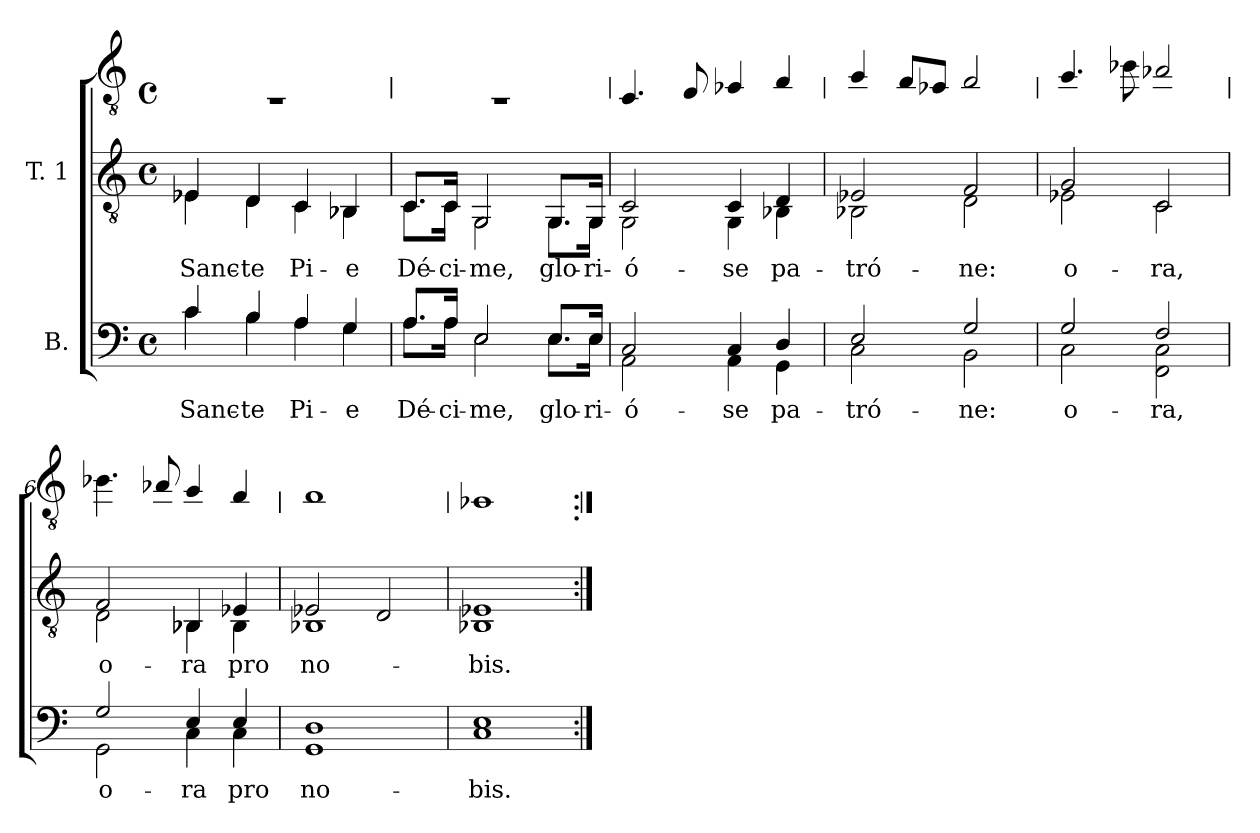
**kern	**text	**kern	**text	**kern
*part2	*part2	*part1	*part1	*part1
*staff3	*staff3	*staff2	*staff2	*staff1
*I"B.	*	*I"T. 1	*	*
!!LO:PB:g=z
*	*	*	*	*stria0
*clefF4	*	*clefGv2	*	*clefGv2
*k[]	*	*k[]	*	*k[]
*C:	*	*C:	*	*C:
*M4/4	*	*M4/4	*	*M4/4
*met(c)	*	*met(c)	*	*met(c)
*MM86	*	*MM86	*	*MM86
=1	=1	=1	=1	=1
!	!LO:LY:b:color=#000000	!	!	!
*^	*	*	*	*
!	!	!	!	!LO:LY:b:color=#000000	!
*	*	*	*^	*	*
4ci/	4ci\	Sanc-	4E-i/	4E-i\	Sanc-	1r
!	!	!LO:LY:b:color=#000000	!	!	!	!
!	!	!	!	!	!LO:LY:b:color=#000000	!
4Bi/	4Bi\	-te	4Di/	4Di\	-te	.
!	!	!LO:LY:b:color=#000000	!	!	!	!
!	!	!	!	!	!LO:LY:b:color=#000000	!
4Ai/	4Ai\	Pi-	4Ci/	4Ci\	Pi-	.
!	!	!LO:LY:b:color=#000000	!	!	!	!
!	!	!	!	!	!LO:LY:b:color=#000000	!
4Gi/	4Gi\	-e	4BB-i/	4BB-i\	-e	.
=2	=2	=2	=2	=2	=2	=2
!	!	!LO:LY:b:color=#000000	!	!	!	!
!	!	!	!	!	!LO:LY:b:color=#000000	!
8.Ai/L	8.Ai\L	Dé-	8.Ci/L	8.Ci\L	Dé-	1r
!	!	!LO:LY:b:color=#000000	!	!	!	!
!	!	!	!	!	!LO:LY:b:color=#000000	!
16Ai/Jk	16Ai\Jk	-ci-	16Ci/Jk	16Ci\Jk	-ci-	.
!	!	!LO:LY:b:color=#000000	!	!	!	!
!	!	!	!	!	!LO:LY:b:color=#000000	!
2Ei/	2Ei\	-me,	2GGi/	2GGi\	-me,	.
!	!	!LO:LY:b:color=#000000	!	!	!	!
!	!	!	!	!	!LO:LY:b:color=#000000	!
8.Ei/L	8.Ei\L	glo-	8.GGi/L	8.GGi\L	glo-	.
!	!	!LO:LY:b:color=#000000	!	!	!	!
!	!	!	!	!	!LO:LY:b:color=#000000	!
16Ei/Jk	16Ei\Jk	-ri-	16GGi/Jk	16GGi\Jk	-ri-	.
=3	=3	=3	=3	=3	=3	=3
!	!	!LO:LY:b:color=#000000	!	!	!	!
!	!	!	!	!	!LO:LY:b:color=#000000	!
2Ci/	2AAi\	-ó-	2Ci/	2GGi\	-ó-	4.Ci/
.	.	.	.	.	.	8Di/
!	!	!LO:LY:b:color=#000000	!	!	!	!
!	!	!	!	!	!LO:LY:b:color=#000000	!
4Ci/	4AAi\	-se	4Ci/	4GGi\	-se	4E-i/
!	!	!LO:LY:b:color=#000000	!	!	!	!
!	!	!	!	!	!LO:LY:b:color=#000000	!
4Di/	4GGi\	pa-	4Di/	4BB-i\	pa-	4Fi/
=4	=4	=4	=4	=4	=4	=4
!	!	!LO:LY:b:color=#000000	!	!	!	!
!	!	!	!	!	!LO:LY:b:color=#000000	!
2Ei/	2Ci\	-tró-	2E-i/	2BB-i\	-tró-	4Gi/
.	.	.	.	.	.	8Fi/L
.	.	.	.	.	.	8E-i/J
!	!	!LO:LY:b:color=#000000	!	!	!	!
!	!	!	!	!	!LO:LY:b:color=#000000	!
2Gi/	2BBi\	-ne:	2Fi/	2Di\	-ne:	2Fi/
!!LO:LB:g=z
=5	=5	=5	=5	=5	=5	=5
!	!	!LO:LY:b:color=#000000	!	!	!	!
!	!	!	!	!	!LO:LY:b:color=#000000	!
2Gi/	2Ci\	o-	2Gi/	2E-i\	o-	4.Gi/
.	.	.	.	.	.	8B-i\
!	!	!LO:LY:b:color=#000000	!	!	!	!
!	!	!	!	!	!LO:LY:b:color=#000000	!
2Fi/	2FFi\ 2Ci	-ra,	2Ci/	2Ci\	-ra,	2A-i/
=6	=6	=6	=6	=6	=6	=6
!	!	!LO:LY:b:color=#000000	!	!	!	!
!	!	!	!	!	!LO:LY:b:color=#000000	!
2Gi/	2GGi\	o-	2Fi/	2Di\	o-	4.B-i\
.	.	.	.	.	.	8A-i/
!	!	!LO:LY:b:color=#000000	!	!	!	!
!	!	!	!	!	!LO:LY:b:color=#000000	!
4Ei/	4Ci\	-ra	4BB-i/	4BB-i\	-ra	4Gi/
!	!	!LO:LY:b:color=#000000	!	!	!	!
!	!	!	!	!	!LO:LY:b:color=#000000	!
4Ei/	4Ci\	pro	4E-i/	4BB-i\	pro	4Fi/
=7	=7	=7	=7	=7	=7	=7
!	!	!LO:LY:b:color=#000000	!	!	!	!
!	!	!	!	!	!LO:LY:b:color=#000000	!
1Di	1GGi	no-	2E-i/	1BB-i	no-	1Fi
.	.	.	2Di/	.	.	.
=8	=8	=8	=8	=8	=8	=8
!	!	!LO:LY:b:color=#000000	!	!	!	!
!	!	!	!	!	!LO:LY:b:color=#000000	!
1Ei	1Ci	-bis.	1E-i	1BB-i	-bis.	1E-i
*v	*v	*	*	*	*	*
*	*	*v	*v	*	*
=:|!	=:|!	=:|!	=:|!	=:|!
*-	*-	*-	*-	*-
